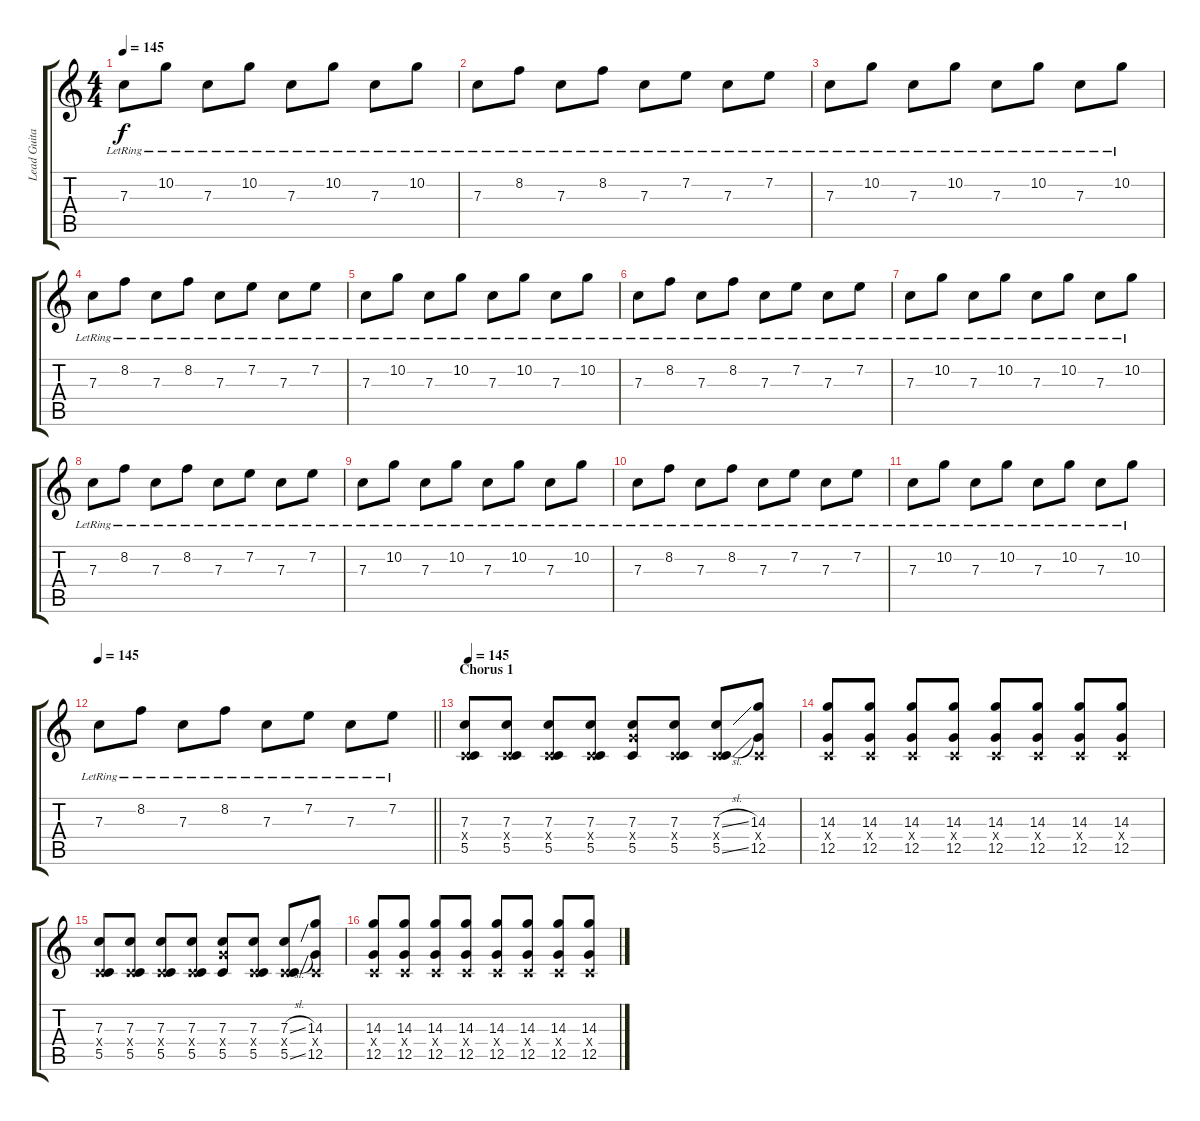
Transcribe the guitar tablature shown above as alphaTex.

\track ("Lead Guitar" "Lead Guita") {instrument distortionguitar}
\staff {score tabs}
\tuning (D4 A3 F3 C3 G2 C2) {hide}
\ts (4 4)
\tempo 145
\clef g2
\ks c
7.3{lr}.8{dy f} 10.2{lr}.8 7.3{lr}.8 10.2{lr}.8 7.3{lr}.8 10.2{lr}.8 7.3{lr}.8 10.2{lr}.8 |
7.3{lr}.8 8.2{lr}.8 7.3{lr}.8 8.2{lr}.8 7.3{lr}.8 7.2{lr}.8 7.3{lr}.8 7.2{lr}.8 |
7.3{lr}.8 10.2{lr}.8 7.3{lr}.8 10.2{lr}.8 7.3{lr}.8 10.2{lr}.8 7.3{lr}.8 10.2{lr}.8 |
7.3{lr}.8 8.2{lr}.8 7.3{lr}.8 8.2{lr}.8 7.3{lr}.8 7.2{lr}.8 7.3{lr}.8 7.2{lr}.8 |
7.3{lr}.8 10.2{lr}.8 7.3{lr}.8 10.2{lr}.8 7.3{lr}.8 10.2{lr}.8 7.3{lr}.8 10.2{lr}.8 |
7.3{lr}.8 8.2{lr}.8 7.3{lr}.8 8.2{lr}.8 7.3{lr}.8 7.2{lr}.8 7.3{lr}.8 7.2{lr}.8 |
7.3{lr}.8 10.2{lr}.8 7.3{lr}.8 10.2{lr}.8 7.3{lr}.8 10.2{lr}.8 7.3{lr}.8 10.2{lr}.8 |
7.3{lr}.8 8.2{lr}.8 7.3{lr}.8 8.2{lr}.8 7.3{lr}.8 7.2{lr}.8 7.3{lr}.8 7.2{lr}.8 |
7.3{lr}.8 10.2{lr}.8 7.3{lr}.8 10.2{lr}.8 7.3{lr}.8 10.2{lr}.8 7.3{lr}.8 10.2{lr}.8 |
7.3{lr}.8 8.2{lr}.8 7.3{lr}.8 8.2{lr}.8 7.3{lr}.8 7.2{lr}.8 7.3{lr}.8 7.2{lr}.8 |
7.3{lr}.8 10.2{lr}.8 7.3{lr}.8 10.2{lr}.8 7.3{lr}.8 10.2{lr}.8 7.3{lr}.8 10.2{lr}.8 |
\tempo 145
\barLineRight lightlight
7.3{lr}.8 8.2{lr}.8 7.3{lr}.8 8.2{lr}.8 7.3{lr}.8 7.2{lr}.8 7.3{lr}.8 7.2{lr}.8 |
\section ("" "Chorus 1")
\tempo 145
(7.3 0.4{x} 5.5).8{instrument distortionguitar} (7.3 0.4{x} 5.5).8 (7.3 0.4{x} 5.5).8 (7.3 0.4{x} 5.5).8 (7.3 7.4{x} 5.5).8 (7.3 0.4{x} 5.5).8 (7.3{sl} 0.4{x} 5.5{sl}).8 (14.3 0.4{x} 12.5).8 |
(14.3 0.4{x} 12.5).8 (14.3 0.4{x} 12.5).8 (14.3 0.4{x} 12.5).8 (14.3 0.4{x} 12.5).8 (14.3 0.4{x} 12.5).8 (14.3 0.4{x} 12.5).8 (14.3 0.4{x} 12.5).8 (14.3 0.4{x} 12.5).8 |
(7.3 0.4{x} 5.5).8 (7.3 0.4{x} 5.5).8 (7.3 0.4{x} 5.5).8 (7.3 0.4{x} 5.5).8 (7.3 7.4{x} 5.5).8 (7.3 0.4{x} 5.5).8 (7.3{sl} 0.4{x} 5.5{sl}).8 (14.3 0.4{x} 12.5).8 |
(14.3 0.4{x} 12.5).8 (14.3 0.4{x} 12.5).8 (14.3 0.4{x} 12.5).8 (14.3 0.4{x} 12.5).8 (14.3 0.4{x} 12.5).8 (14.3 0.4{x} 12.5).8 (14.3 0.4{x} 12.5).8 (14.3 0.4{x} 12.5).8
